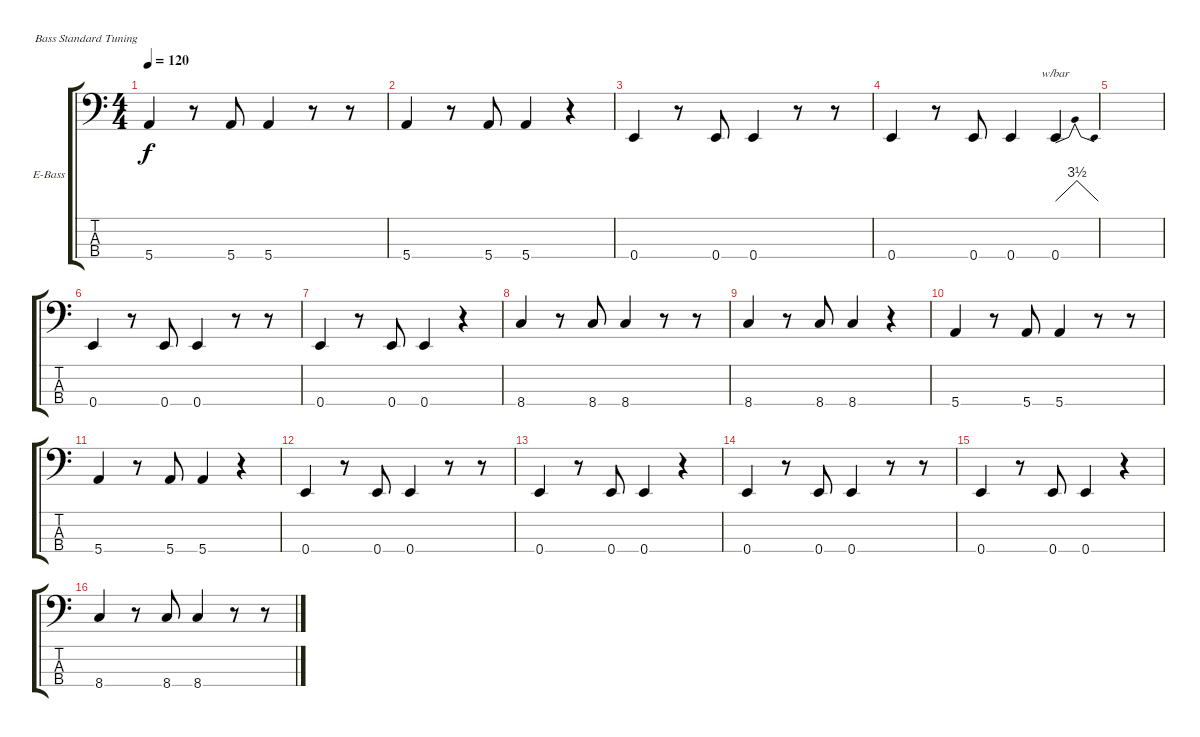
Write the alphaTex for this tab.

\defaultSystemsLayout 4
\bracketExtendMode groupsimilarinstruments
\firstSystemTrackNameOrientation horizontal
\otherSystemsTrackNameOrientation horizontal
\track ("Electric Bass" "E-Bass") {instrument electricbassfinger}
\staff {score tabs}
\tuning (G2 D2 A1 E1)
\ts (4 4)
\tempo 120
\clef f4
\ks c
5.4.4{dy f} r.8 5.4.8 5.4.4 r.8 r.8 |
5.4.4 r.8 5.4.8 5.4.4 r.4 |
0.4.4 r.8 0.4.8 0.4.4 r.8 r.8 |
0.4.4 r.8 0.4.8 0.4.4 0.4.4{tbe (dip default 11.4 0 15 14 59.4 0)} |
|
0.4.4 r.8 0.4.8 0.4.4 r.8 r.8 |
0.4.4 r.8 0.4.8 0.4.4 r.4 |
8.4.4 r.8 8.4.8 8.4.4 r.8 r.8 |
8.4.4 r.8 8.4.8 8.4.4 r.4 |
5.4.4 r.8 5.4.8 5.4.4 r.8 r.8 |
5.4.4 r.8 5.4.8 5.4.4 r.4 |
0.4.4 r.8 0.4.8 0.4.4 r.8 r.8 |
0.4.4 r.8 0.4.8 0.4.4 r.4 |
0.4.4 r.8 0.4.8 0.4.4 r.8 r.8 |
0.4.4 r.8 0.4.8 0.4.4 r.4 |
8.4.4 r.8 8.4.8 8.4.4 r.8 r.8
